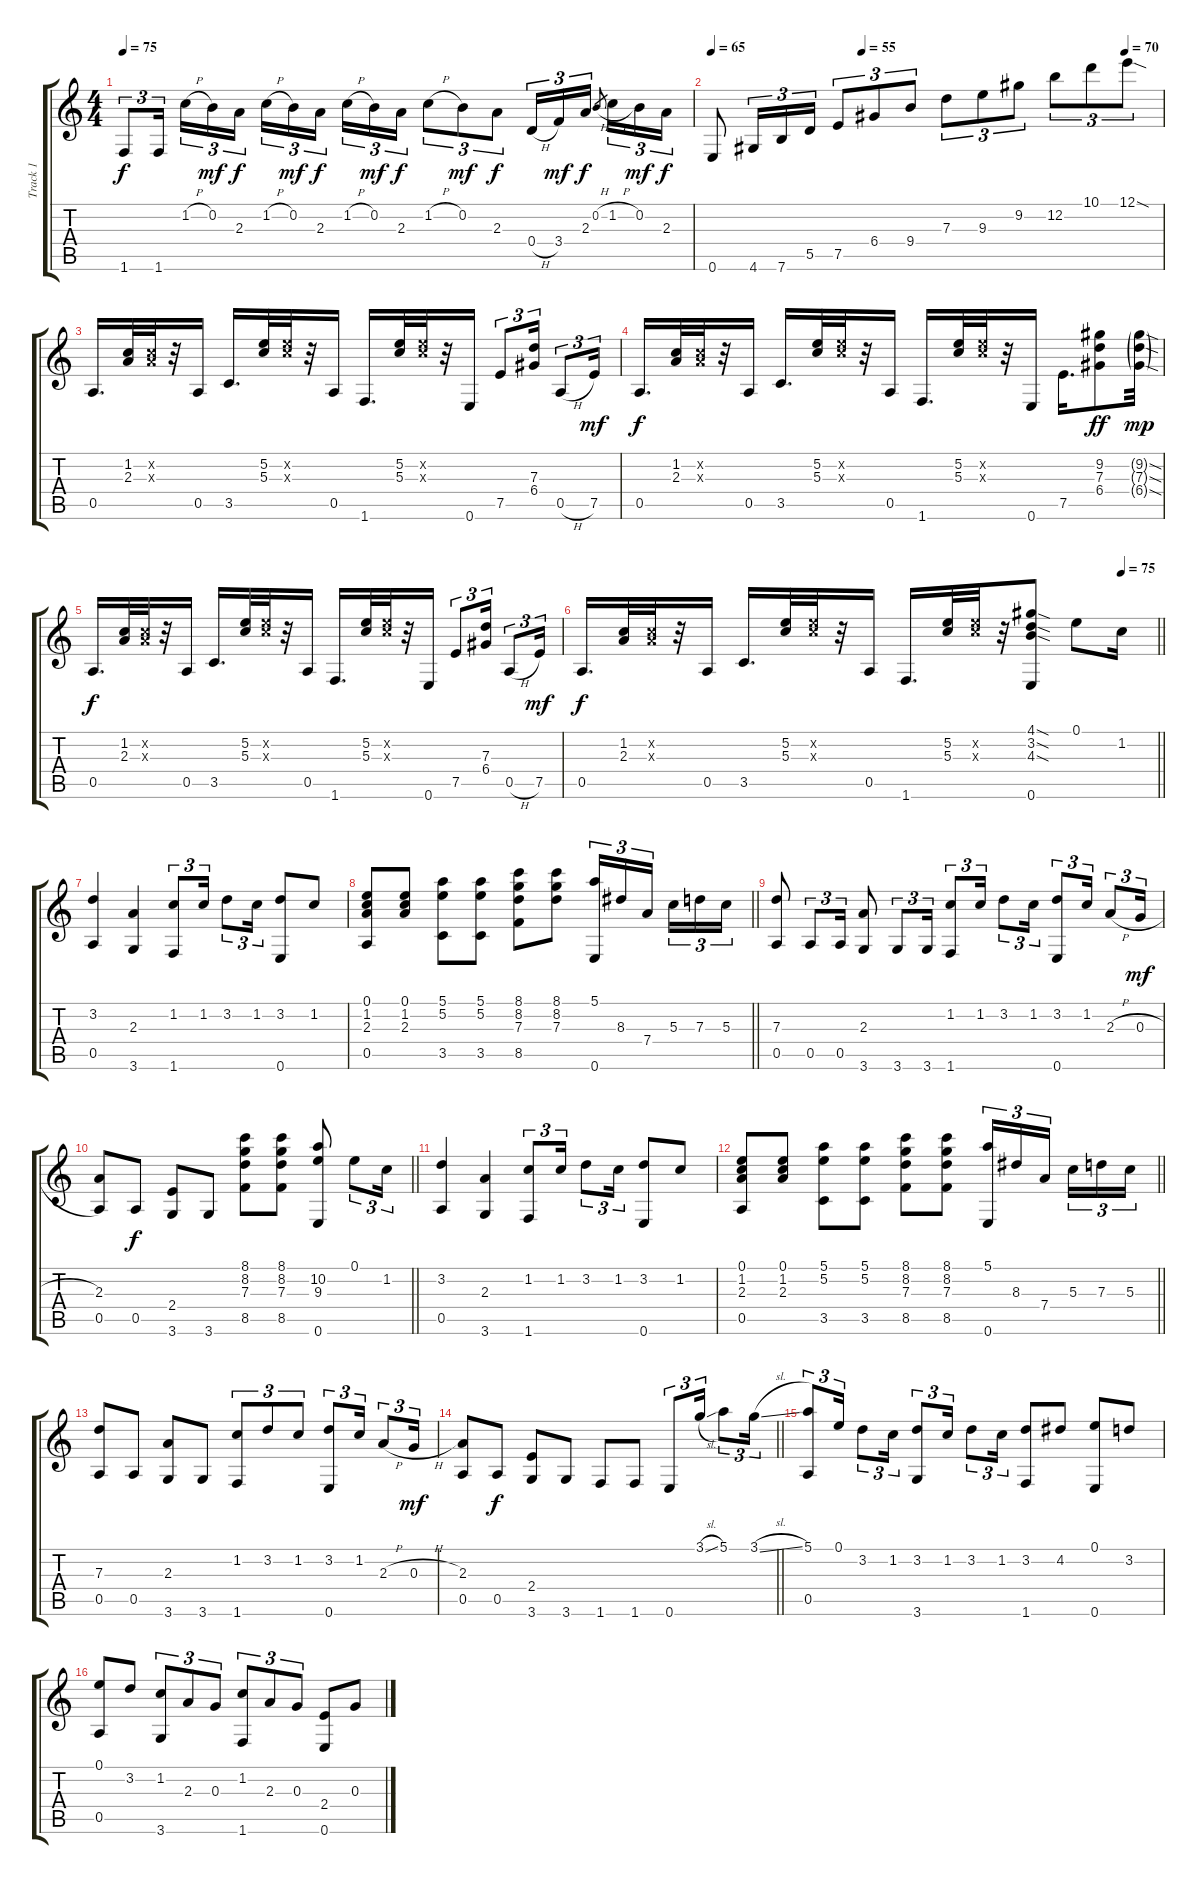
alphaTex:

\track ("Track 1" "Track 1") {instrument acousticguitarsteel}
\staff {score tabs}
\tuning (E4 B3 G3 D3 A2 E2) {hide}
\ts (4 4)
\tempo 75
\clef g2
\ks c
1.6.8{tu (3 2) dy f} 1.6.16{tu (3 2) beam splitsecondary} 1.2{h}.16{tu (3 2)} 0.2.16{tu (3 2) dy mf} 2.3.16{tu (3 2) dy f} 1.2{h}.16{tu (3 2)} 0.2.16{tu (3 2) dy mf} 2.3.16{tu (3 2) dy f beam splitsecondary} 1.2{h}.16{tu (3 2)} 0.2.16{tu (3 2) dy mf} 2.3.16{tu (3 2) dy f} 1.2{h}.8{tu (3 2)} 0.2.8{tu (3 2) dy mf} 2.3.8{tu (3 2) dy f} 0.4{h}.16{tu (3 2)} 3.4.16{tu (3 2) dy mf} 2.3.16{tu (3 2) dy f} 0.2{h}.8{gr beam splitsecondary} 1.2{h}.16{tu (3 2)} 0.2.16{tu (3 2) dy mf} 2.3.16{tu (3 2) dy f} |
\tempo 65
\tempo (55 0.3333333333333333)
\tempo (70 0.9166666666666666)
0.6.8 4.6.16{tu (3 2)} 7.6.16{tu (3 2)} 5.5.16{tu (3 2)} 7.5.8{tu (3 2)} 6.4.8{tu (3 2)} 9.4.8{tu (3 2)} 7.3.8{tu (3 2)} 9.3.8{tu (3 2)} 9.2.8{tu (3 2)} 12.2.8{tu (3 2)} 10.1.8{tu (3 2)} 12.1{sod}.8{tu (3 2)} |
0.5.16{d} (1.2 2.3).32 (1.2{x} 2.3{x}).32 r.32 0.5.16 3.5.16{d} (5.2 5.3).32 (5.2{x} 5.3{x}).32 r.32 0.5.16 1.6.16{d} (5.2 5.3).32 (5.2{x} 5.3{x}).32 r.32 0.6.16 7.5.8{tu (3 2)} (7.3 6.4).16{tu (3 2)} 0.5{h}.8{tu (3 2)} 7.5.16{tu (3 2) dy mf} |
0.5.16{d dy f} (1.2 2.3).32 (1.2{x} 2.3{x}).32 r.32 0.5.16 3.5.16{d} (5.2 5.3).32 (5.2{x} 5.3{x}).32 r.32 0.5.16 1.6.16{d} (5.2 5.3).32 (5.2{x} 5.3{x}).32 r.32 0.6.16 7.5.16{d} (9.2 7.3 6.4).8{dy ff} (9.2{sod g} 7.3{sod g} 6.4{sod g}).32{dy mp} |
0.5.16{d dy f} (1.2 2.3).32 (1.2{x} 2.3{x}).32 r.32 0.5.16 3.5.16{d} (5.2 5.3).32 (5.2{x} 5.3{x}).32 r.32 0.5.16 1.6.16{d} (5.2 5.3).32 (5.2{x} 5.3{x}).32 r.32 0.6.16 7.5.8{tu (3 2)} (7.3 6.4).16{tu (3 2)} 0.5{h}.8{tu (3 2)} 7.5.16{tu (3 2) dy mf} |
\tempo (75 0.9375)
\barLineRight lightlight
0.5.16{d dy f} (1.2 2.3).32 (1.2{x} 2.3{x}).32 r.32 0.5.16 3.5.16{d} (5.2 5.3).32 (5.2{x} 5.3{x}).32 r.32 0.5.16 1.6.16{d} (5.2 5.3).32 (5.2{x} 5.3{x}).32 r.32 (4.1{sod} 3.2{sod} 4.3{sod} 0.6).8 0.1.8 1.2.16 |
(3.2 0.5).4 (2.3 3.6).4 (1.2 1.6).8{tu (3 2)} 1.2.16{tu (3 2)} 3.2.8{tu (3 2)} 1.2.16{tu (3 2)} (3.2 0.6).8 1.2.8 |
\barLineRight lightlight
(0.1 1.2 2.3 0.5).8 (0.1 1.2 2.3).8 (5.1 5.2 3.5).8 (5.1 5.2 3.5).8 (8.1 8.2 7.3 8.5).8 (8.1 8.2 7.3).8 (5.1 0.6).16{tu (3 2)} 8.3.16{tu (3 2)} 7.4.16{tu (3 2) beam splitsecondary} 5.3.16{tu (3 2)} 7.3.16{tu (3 2)} 5.3.16{tu (3 2)} |
(7.3 0.5).8 0.5.8{tu (3 2)} 0.5.16{tu (3 2)} (2.3 3.6).8 3.6.8{tu (3 2)} 3.6.16{tu (3 2)} (1.2 1.6).8{tu (3 2)} 1.2.16{tu (3 2)} 3.2.8{tu (3 2)} 1.2.16{tu (3 2)} (3.2 0.6).8{tu (3 2)} 1.2.16{tu (3 2)} 2.3{h}.8{tu (3 2)} 0.3{h}.16{tu (3 2) dy mf} |
\barLineRight lightlight
(2.3 0.5).8 0.5.8{dy f} (2.4 3.6).8 3.6.8 (8.1 8.2 7.3 8.5).8 (8.1 8.2 7.3 8.5).8 (10.2 9.3 0.6).8 0.1.8{tu (3 2)} 1.2.16{tu (3 2)} |
(3.2 0.5).4 (2.3 3.6).4 (1.2 1.6).8{tu (3 2)} 1.2.16{tu (3 2)} 3.2.8{tu (3 2)} 1.2.16{tu (3 2)} (3.2 0.6).8 1.2.8 |
\barLineRight lightlight
(0.1 1.2 2.3 0.5).8 (0.1 1.2 2.3).8 (5.1 5.2 3.5).8 (5.1 5.2 3.5).8 (8.1 8.2 7.3 8.5).8 (8.1 8.2 7.3 8.5).8 (5.1 0.6).16{tu (3 2)} 8.3.16{tu (3 2)} 7.4.16{tu (3 2) beam splitsecondary} 5.3.16{tu (3 2)} 7.3.16{tu (3 2)} 5.3.16{tu (3 2)} |
(7.3 0.5).8 0.5.8 (2.3 3.6).8 3.6.8 (1.2 1.6).8{tu (3 2)} 3.2.8{tu (3 2)} 1.2.8{tu (3 2)} (3.2 0.6).8{tu (3 2)} 1.2.16{tu (3 2)} 2.3{h}.8{tu (3 2)} 0.3{h}.16{tu (3 2) dy mf} |
\barLineRight lightlight
(2.3 0.5).8 0.5.8{dy f} (2.4 3.6).8 3.6.8 1.6.8 1.6.8 0.6.8{tu (3 2)} 3.1{sl}.16{tu (3 2)} 5.1.8{tu (3 2)} 3.1{sl}.16{tu (3 2)} |
(5.1 0.5).8{tu (3 2)} 0.1.16{tu (3 2)} 3.2.8{tu (3 2)} 1.2.16{tu (3 2)} (3.2 3.6).8{tu (3 2)} 1.2.16{tu (3 2)} 3.2.8{tu (3 2)} 1.2.16{tu (3 2)} (3.2 1.6).8 4.2.8 (0.1 0.6).8 3.2.8 |
(0.1 0.5).8 3.2.8 (1.2 3.6).8{tu (3 2)} 2.3.8{tu (3 2)} 0.3.8{tu (3 2)} (1.2 1.6).8{tu (3 2)} 2.3.8{tu (3 2)} 0.3.8{tu (3 2)} (2.4 0.6).8 0.3.8
